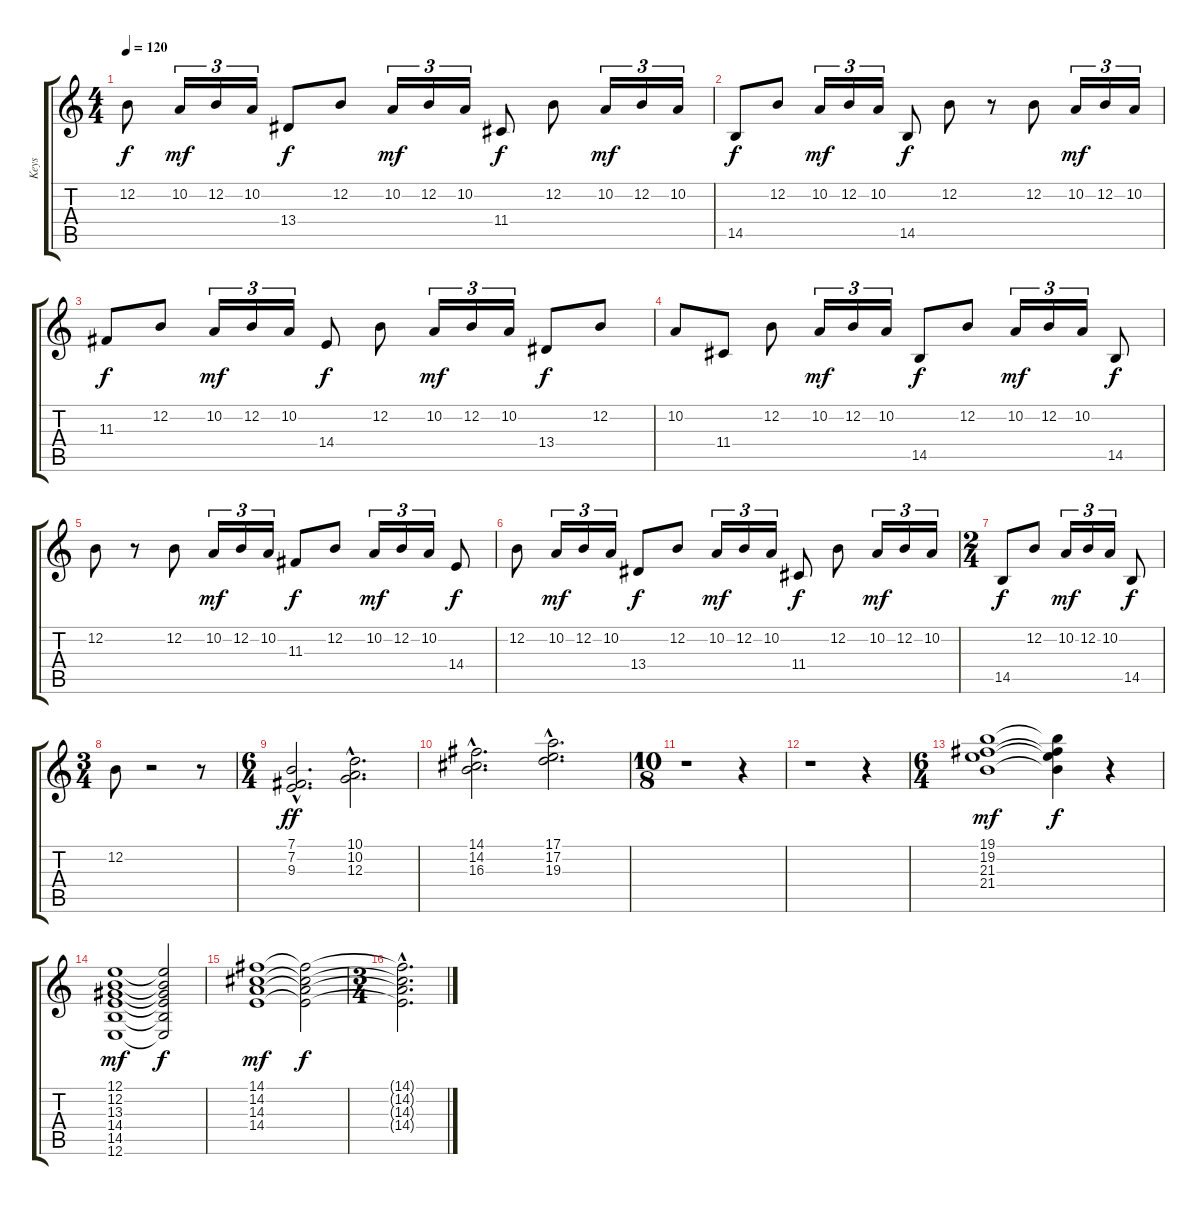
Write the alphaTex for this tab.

\track ("Keys" "Keys") {instrument percussiveorgan}
\staff {score tabs}
\tuning (E4 B3 G3 D3 A2 E2) {hide}
\ts (4 4)
\tempo 120
\clef g2
\ks c
12.2.8{dy f} 10.2.16{tu (3 2) dy mf} 12.2.16{tu (3 2)} 10.2.16{tu (3 2)} 13.4.8{dy f} 12.2.8 10.2.16{tu (3 2) dy mf} 12.2.16{tu (3 2)} 10.2.16{tu (3 2)} 11.4.8{dy f} 12.2.8 10.2.16{tu (3 2) dy mf} 12.2.16{tu (3 2)} 10.2.16{tu (3 2)} |
14.5.8{dy f} 12.2.8 10.2.16{tu (3 2) dy mf} 12.2.16{tu (3 2)} 10.2.16{tu (3 2)} 14.5.8{dy f} 12.2.8 r.8 12.2.8 10.2.16{tu (3 2) dy mf} 12.2.16{tu (3 2)} 10.2.16{tu (3 2)} |
11.3.8{dy f} 12.2.8 10.2.16{tu (3 2) dy mf} 12.2.16{tu (3 2)} 10.2.16{tu (3 2)} 14.4.8{dy f} 12.2.8 10.2.16{tu (3 2) dy mf} 12.2.16{tu (3 2)} 10.2.16{tu (3 2)} 13.4.8{dy f} 12.2.8 |
10.2.8 11.4.8 12.2.8 10.2.16{tu (3 2) dy mf} 12.2.16{tu (3 2)} 10.2.16{tu (3 2)} 14.5.8{dy f} 12.2.8 10.2.16{tu (3 2) dy mf} 12.2.16{tu (3 2)} 10.2.16{tu (3 2)} 14.5.8{dy f} |
12.2.8 r.8 12.2.8 10.2.16{tu (3 2) dy mf} 12.2.16{tu (3 2)} 10.2.16{tu (3 2)} 11.3.8{dy f} 12.2.8 10.2.16{tu (3 2) dy mf} 12.2.16{tu (3 2)} 10.2.16{tu (3 2)} 14.4.8{dy f} |
12.2.8 10.2.16{tu (3 2) dy mf} 12.2.16{tu (3 2)} 10.2.16{tu (3 2)} 13.4.8{dy f} 12.2.8 10.2.16{tu (3 2) dy mf} 12.2.16{tu (3 2)} 10.2.16{tu (3 2)} 11.4.8{dy f} 12.2.8 10.2.16{tu (3 2) dy mf} 12.2.16{tu (3 2)} 10.2.16{tu (3 2)} |
\ts (2 4)
14.5.8{dy f} 12.2.8 10.2.16{tu (3 2) dy mf} 12.2.16{tu (3 2)} 10.2.16{tu (3 2)} 14.5.8{dy f} |
\ts (3 4)
12.2.8 r.2 r.8 |
\ts (6 4)
(7.1{hac} 7.2{hac} 9.3{hac}).2{d dy ff instrument stringensemble1} (10.1{hac} 10.2{hac} 12.3{hac}).2{d} |
(14.1{hac} 14.2{hac} 16.3{hac}).2{d} (17.1{hac} 17.2{hac} 19.3{hac}).2{d} |
\ts (10 8)
r.1 r.4 |
r.1 r.4 |
\ts (6 4)
(19.1 19.2 21.3 21.4).1{dy mf} (19.1{t} 19.2{t} 21.3{t} 21.4{t}).4{dy f} r.4 |
(12.1 12.2 13.3 14.4 14.5 12.6).1{dy mf} (12.1{t} 12.2{t} 13.3{t} 14.4{t} 14.5{t} 12.6{t}).2{dy f} |
(14.1 14.2 14.3 14.4).1{dy mf} (14.1{t} 14.2{t} 14.3{t} 14.4{t}).2{dy f} |
\ts (3 4)
(14.1{hac t} 14.2{hac t} 14.3{hac t} 14.4{hac t}).2{d}
